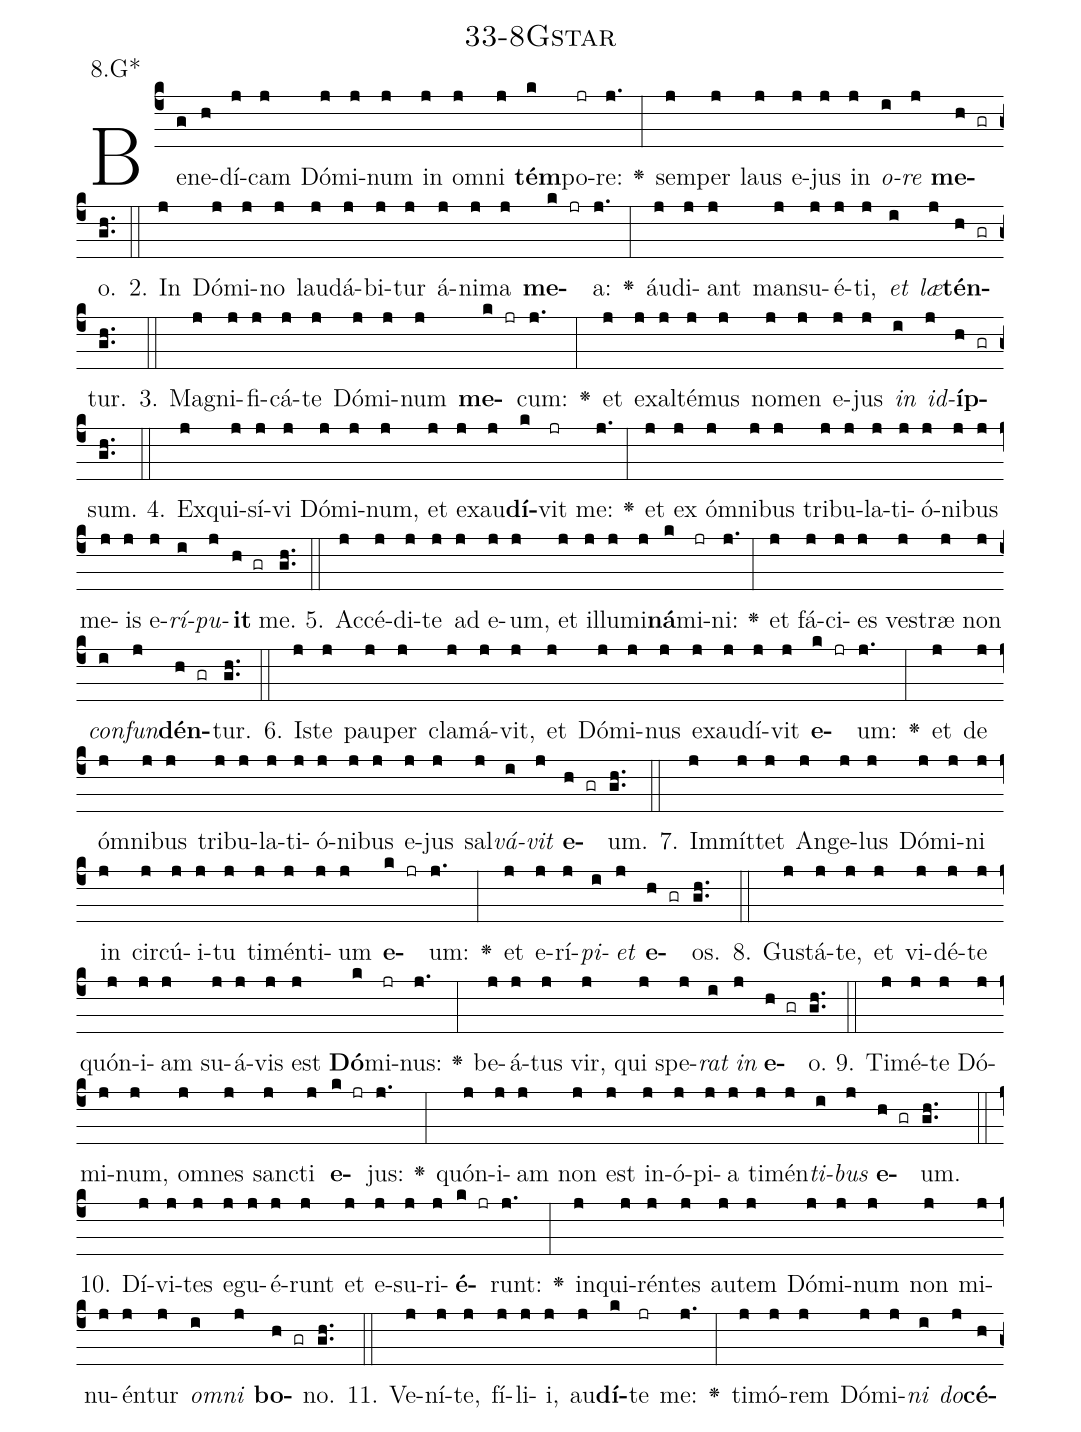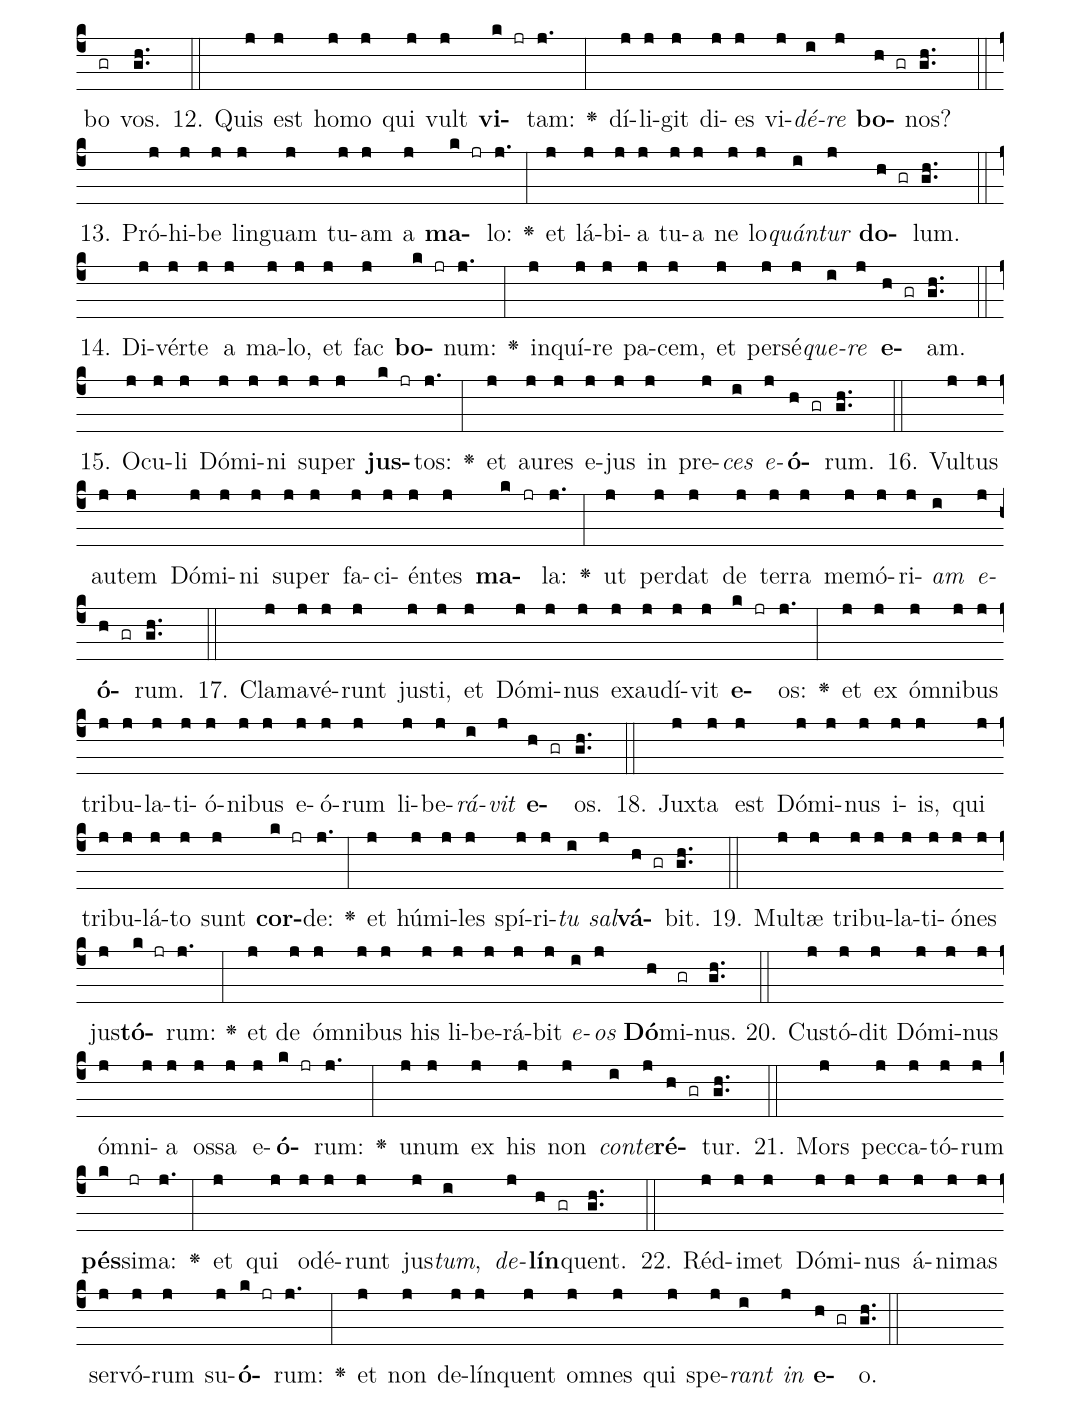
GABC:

name: 33-8Gstar;
annotation: 8.G*;
%%
(c4)Be(g)ne(h)dí(j)cam(j) Dó(j)mi(j)num(j) in(j) om(j)ni(j) <b>tém</b>(k)po(jr)re:(j.) <v>\greheightstar</v>(:) sem(j)per(j) laus(j) e(j)jus(j) in(j) <i>o</i>(i)<i>re</i>(j) <b>me</b>(h gr)o.(gh..) (::)
2. In(j) Dó(j)mi(j)no(j) lau(j)dá(j)bi(j)tur(j) á(j)ni(j)ma(j) <b>me</b>(k jr)a:(j.) <v>\greheightstar</v>(:) áu(j)di(j)ant(j) man(j)su(j)é(j)ti,(j) <i>et</i>(i) <i>læ</i>(j)<b>tén</b>(h gr)tur.(gh..) (::)
3. Ma(j)gni(j)fi(j)cá(j)te(j) Dó(j)mi(j)num(j) <b>me</b>(k jr)cum:(j.) <v>\greheightstar</v>(:) et(j) ex(j)al(j)té(j)mus(j) no(j)men(j) e(j)jus(j) <i>in</i>(i) <i>id</i>(j)<b>íp</b>(h gr)sum.(gh..) (::)
4. Ex(j)qui(j)sí(j)vi(j) Dó(j)mi(j)num,(j) et(j) ex(j)au(j)<b>dí</b>(k)vit(jr) me:(j.) <v>\greheightstar</v>(:) et(j) ex(j) óm(j)ni(j)bus(j) tri(j)bu(j)la(j)ti(j)ó(j)ni(j)bus(j) me(j)is(j) e(j)<i>rí</i>(i)<i>pu</i>(j)<b>it</b>(h gr) me.(gh..) (::)
5. Ac(j)cé(j)di(j)te(j) ad(j) e(j)um,(j) et(j) il(j)lu(j)mi(j)<b>ná</b>(k)mi(jr)ni:(j.) <v>\greheightstar</v>(:) et(j) fá(j)ci(j)es(j) ves(j)træ(j) non(j) <i>con</i>(i)<i>fun</i>(j)<b>dén</b>(h gr)tur.(gh..) (::)
6. Is(j)te(j) pau(j)per(j) cla(j)má(j)vit,(j) et(j) Dó(j)mi(j)nus(j) ex(j)au(j)dí(j)vit(j) <b>e</b>(k jr)um:(j.) <v>\greheightstar</v>(:) et(j) de(j) óm(j)ni(j)bus(j) tri(j)bu(j)la(j)ti(j)ó(j)ni(j)bus(j) e(j)jus(j) sal(j)<i>vá</i>(i)<i>vit</i>(j) <b>e</b>(h gr)um.(gh..) (::)
7. Im(j)mít(j)tet(j) An(j)ge(j)lus(j) Dó(j)mi(j)ni(j) in(j) cir(j)cú(j)i(j)tu(j) ti(j)mén(j)ti(j)um(j) <b>e</b>(k jr)um:(j.) <v>\greheightstar</v>(:) et(j) e(j)rí(j)<i>pi</i>(i)<i>et</i>(j) <b>e</b>(h gr)os.(gh..) (::)
8. Gus(j)tá(j)te,(j) et(j) vi(j)dé(j)te(j) quón(j)i(j)am(j) su(j)á(j)vis(j) est(j) <b>Dó</b>(k)mi(jr)nus:(j.) <v>\greheightstar</v>(:) be(j)á(j)tus(j) vir,(j) qui(j) spe(j)<i>rat</i>(i) <i>in</i>(j) <b>e</b>(h gr)o.(gh..) (::)
9. Ti(j)mé(j)te(j) Dó(j)mi(j)num,(j) om(j)nes(j) sanc(j)ti(j) <b>e</b>(k jr)jus:(j.) <v>\greheightstar</v>(:) quón(j)i(j)am(j) non(j) est(j) in(j)ó(j)pi(j)a(j) ti(j)mén(j)<i>ti</i>(i)<i>bus</i>(j) <b>e</b>(h gr)um.(gh..) (::)
10. Dí(j)vi(j)tes(j) e(j)gu(j)é(j)runt(j) et(j) e(j)su(j)ri(j)<b>é</b>(k jr)runt:(j.) <v>\greheightstar</v>(:) in(j)qui(j)rén(j)tes(j) au(j)tem(j) Dó(j)mi(j)num(j) non(j) mi(j)nu(j)én(j)tur(j) <i>om</i>(i)<i>ni</i>(j) <b>bo</b>(h gr)no.(gh..) (::)
11. Ve(j)ní(j)te,(j) fí(j)li(j)i,(j) au(j)<b>dí</b>(k)te(jr) me:(j.) <v>\greheightstar</v>(:) ti(j)mó(j)rem(j) Dó(j)mi(j)<i>ni</i>(i) <i>do</i>(j)<b>cé</b>(h)bo(gr) vos.(gh..) (::)
12. Quis(j) est(j) ho(j)mo(j) qui(j) vult(j) <b>vi</b>(k jr)tam:(j.) <v>\greheightstar</v>(:) dí(j)li(j)git(j) di(j)es(j) vi(j)<i>dé</i>(i)<i>re</i>(j) <b>bo</b>(h gr)nos?(gh..) (::)
13. Pró(j)hi(j)be(j) lin(j)guam(j) tu(j)am(j) a(j) <b>ma</b>(k jr)lo:(j.) <v>\greheightstar</v>(:) et(j) lá(j)bi(j)a(j) tu(j)a(j) ne(j) lo(j)<i>quán</i>(i)<i>tur</i>(j) <b>do</b>(h gr)lum.(gh..) (::)
14. Di(j)vér(j)te(j) a(j) ma(j)lo,(j) et(j) fac(j) <b>bo</b>(k jr)num:(j.) <v>\greheightstar</v>(:) in(j)quí(j)re(j) pa(j)cem,(j) et(j) per(j)sé(j)<i>que</i>(i)<i>re</i>(j) <b>e</b>(h gr)am.(gh..) (::)
15. O(j)cu(j)li(j) Dó(j)mi(j)ni(j) su(j)per(j) <b>jus</b>(k jr)tos:(j.) <v>\greheightstar</v>(:) et(j) au(j)res(j) e(j)jus(j) in(j) pre(j)<i>ces</i>(i) <i>e</i>(j)<b>ó</b>(h gr)rum.(gh..) (::)
16. Vul(j)tus(j) au(j)tem(j) Dó(j)mi(j)ni(j) su(j)per(j) fa(j)ci(j)én(j)tes(j) <b>ma</b>(k jr)la:(j.) <v>\greheightstar</v>(:) ut(j) per(j)dat(j) de(j) ter(j)ra(j) me(j)mó(j)ri(j)<i>am</i>(i) <i>e</i>(j)<b>ó</b>(h gr)rum.(gh..) (::)
17. Cla(j)ma(j)vé(j)runt(j) jus(j)ti,(j) et(j) Dó(j)mi(j)nus(j) ex(j)au(j)dí(j)vit(j) <b>e</b>(k jr)os:(j.) <v>\greheightstar</v>(:) et(j) ex(j) óm(j)ni(j)bus(j) tri(j)bu(j)la(j)ti(j)ó(j)ni(j)bus(j) e(j)ó(j)rum(j) li(j)be(j)<i>rá</i>(i)<i>vit</i>(j) <b>e</b>(h gr)os.(gh..) (::)
18. Jux(j)ta(j) est(j) Dó(j)mi(j)nus(j) i(j)is,(j) qui(j) tri(j)bu(j)lá(j)to(j) sunt(j) <b>cor</b>(k jr)de:(j.) <v>\greheightstar</v>(:) et(j) hú(j)mi(j)les(j) spí(j)ri(j)<i>tu</i>(i) <i>sal</i>(j)<b>vá</b>(h gr)bit.(gh..) (::)
19. Mul(j)tæ(j) tri(j)bu(j)la(j)ti(j)ó(j)nes(j) jus(j)<b>tó</b>(k jr)rum:(j.) <v>\greheightstar</v>(:) et(j) de(j) óm(j)ni(j)bus(j) his(j) li(j)be(j)rá(j)bit(j) <i>e</i>(i)<i>os</i>(j) <b>Dó</b>(h)mi(gr)nus.(gh..) (::)
20. Cus(j)tó(j)dit(j) Dó(j)mi(j)nus(j) óm(j)ni(j)a(j) os(j)sa(j) e(j)<b>ó</b>(k jr)rum:(j.) <v>\greheightstar</v>(:) u(j)num(j) ex(j) his(j) non(j) <i>con</i>(i)<i>te</i>(j)<b>ré</b>(h gr)tur.(gh..) (::)
21. Mors(j) pec(j)ca(j)tó(j)rum(j) <b>pés</b>(k)si(jr)ma:(j.) <v>\greheightstar</v>(:) et(j) qui(j) o(j)dé(j)runt(j) jus(j)<i>tum</i>,(i) <i>de</i>(j)<b>lín</b>(h gr)quent.(gh..) (::)
22. Réd(j)i(j)met(j) Dó(j)mi(j)nus(j) á(j)ni(j)mas(j) ser(j)vó(j)rum(j) su(j)<b>ó</b>(k jr)rum:(j.) <v>\greheightstar</v>(:) et(j) non(j) de(j)lín(j)quent(j) om(j)nes(j) qui(j) spe(j)<i>rant</i>(i) <i>in</i>(j) <b>e</b>(h gr)o.(gh..) (::)
